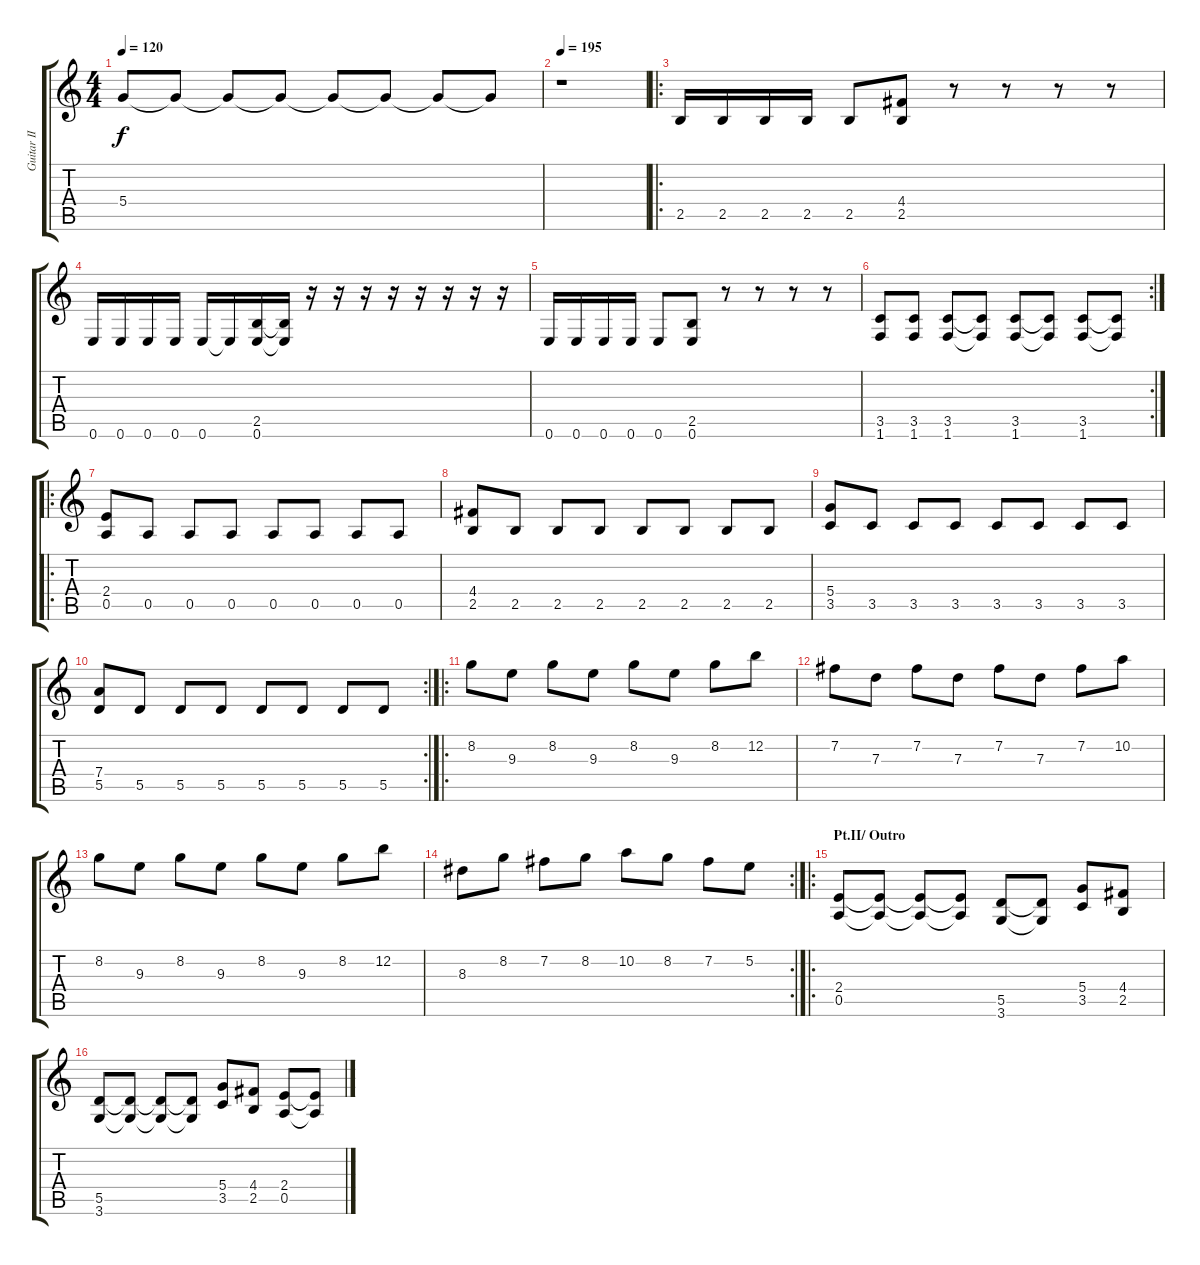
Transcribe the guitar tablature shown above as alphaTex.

\track ("Guitar II" "Guitar II") {instrument overdrivenguitar}
\staff {score tabs}
\tuning (E4 B3 G3 D3 A2 E2) {hide}
\ts (4 4)
\tempo 120
\clef g2
\ks c
5.4.8{dy f} 5.4{t}.8 5.4{t}.8 5.4{t}.8 5.4{t}.8 5.4{t}.8 5.4{t}.8 5.4{t}.8 |
\tempo 195
r.1 |
\ro
2.5.16 2.5.16 2.5.16 2.5.16 2.5.8 (4.4 2.5).8 r.8 r.8 r.8 r.8 |
0.6.16 0.6.16 0.6.16 0.6.16 0.6.16 0.6{t}.16 (2.5 0.6).16 (2.5{t} 0.6{t}).16 r.16 r.16 r.16 r.16 r.16 r.16 r.16 r.16 |
0.6.16 0.6.16 0.6.16 0.6.16 0.6.8 (2.5 0.6).8 r.8 r.8 r.8 r.8 |
\rc 2
(3.5 1.6).8 (3.5 1.6).8 (3.5 1.6).8 (3.5{t} 1.6{t}).8 (3.5 1.6).8 (3.5{t} 1.6{t}).8 (3.5 1.6).8 (3.5{t} 1.6{t}).8 |
\ro
(2.4 0.5).8 0.5.8 0.5.8 0.5.8 0.5.8 0.5.8 0.5.8 0.5.8 |
(4.4 2.5).8 2.5.8 2.5.8 2.5.8 2.5.8 2.5.8 2.5.8 2.5.8 |
(5.4 3.5).8 3.5.8 3.5.8 3.5.8 3.5.8 3.5.8 3.5.8 3.5.8 |
\rc 2
(7.4 5.5).8 5.5.8 5.5.8 5.5.8 5.5.8 5.5.8 5.5.8 5.5.8 |
\ro
8.2.8 9.3.8 8.2.8 9.3.8 8.2.8 9.3.8 8.2.8 12.2.8 |
7.2.8 7.3.8 7.2.8 7.3.8 7.2.8 7.3.8 7.2.8 10.2.8 |
8.2.8 9.3.8 8.2.8 9.3.8 8.2.8 9.3.8 8.2.8 12.2.8 |
\rc 2
8.3.8 8.2.8 7.2.8 8.2.8 10.2.8 8.2.8 7.2.8 5.2.8 |
\ro
\section ("" "Pt.II/ Outro")
(2.4 0.5).8 (2.4{t} 0.5{t}).8 (2.4{t} 0.5{t}).8 (2.4{t} 0.5{t}).8 (5.5 3.6).8 (5.5{t} 3.6{t}).8 (5.4 3.5).8 (4.4 2.5).8 |
(5.5 3.6).8 (5.5{t} 3.6{t}).8 (5.5{t} 3.6{t}).8 (5.5{t} 3.6{t}).8 (5.4 3.5).8 (4.4 2.5).8 (2.4 0.5).8 (2.4{t} 0.5{t}).8
